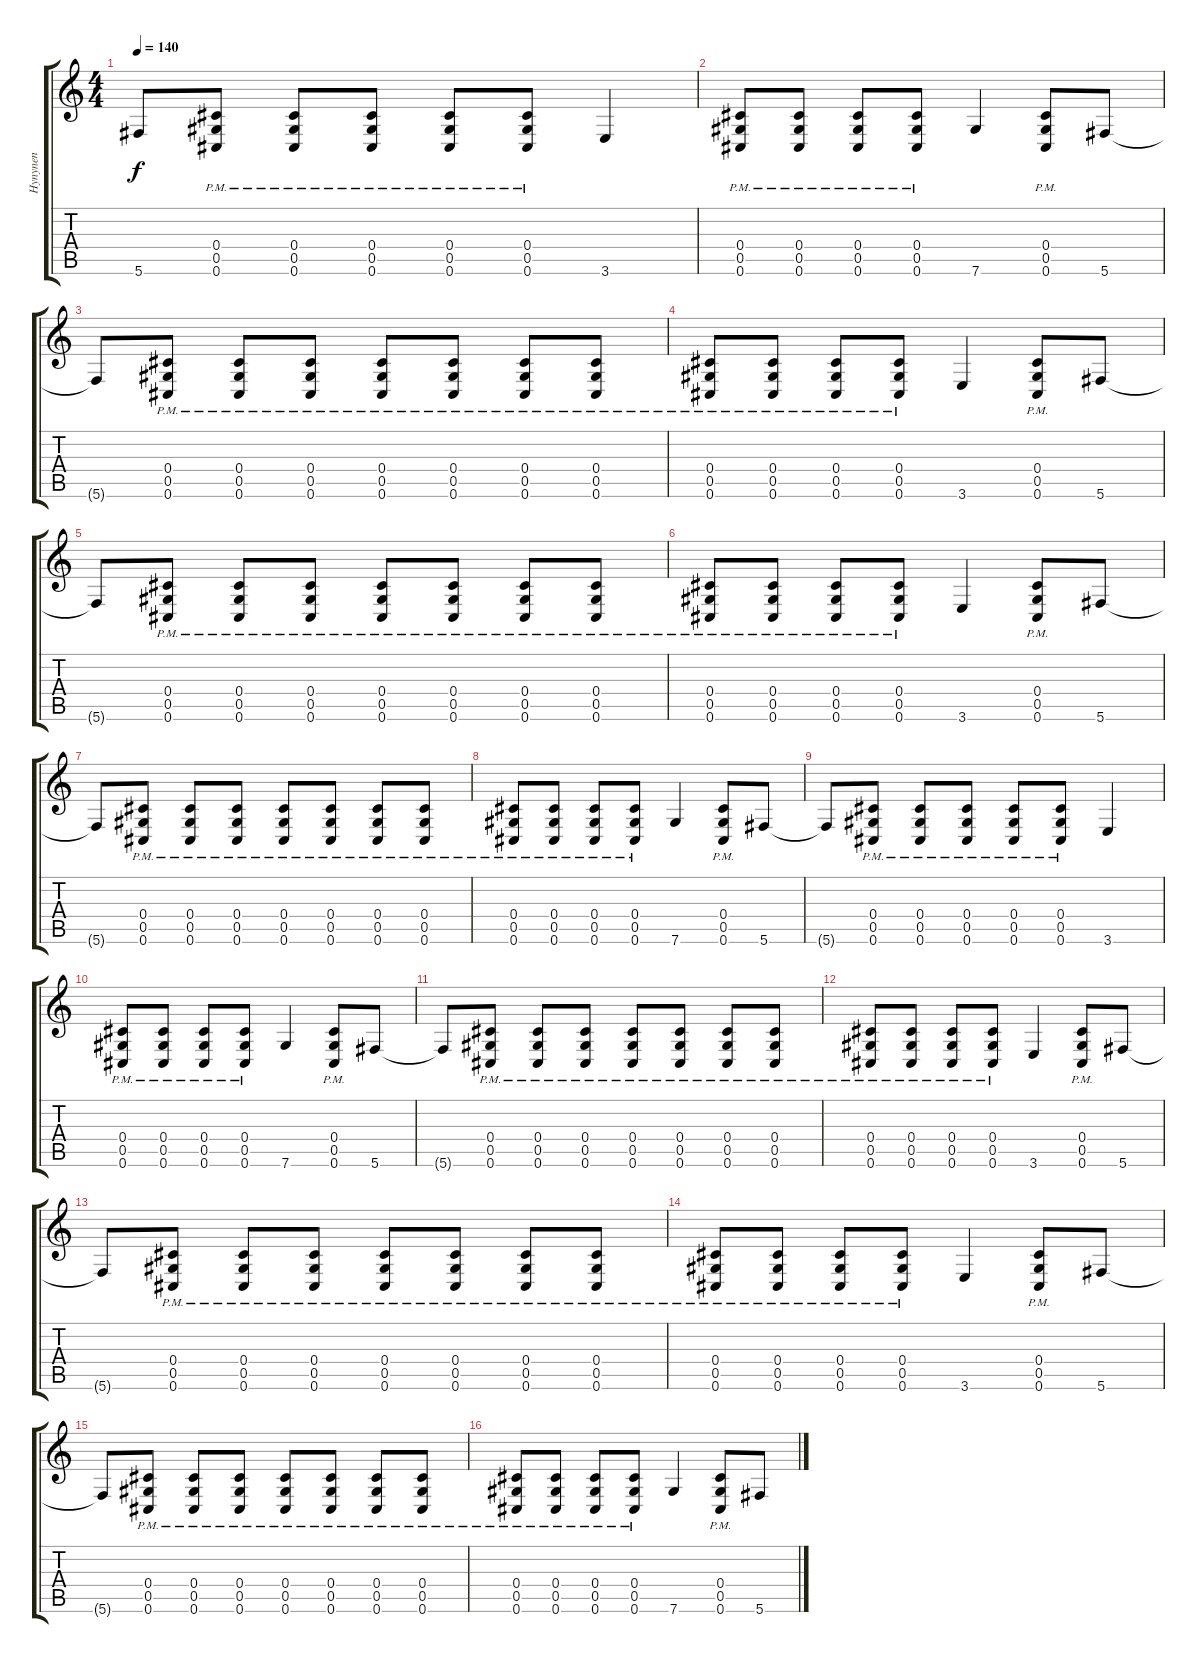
\track ("Hynynen" "Hynynen") {instrument distortionguitar}
\staff {score tabs}
\tuning (Eb4 Bb3 Gb3 Db3 Ab2 Db2) {hide}
\ts (4 4)
\tempo 140
\clef g2
\ks c
5.6{t}.8{dy f} (0.4{pm} 0.5{pm} 0.6{pm}).8 (0.4{pm} 0.5{pm} 0.6{pm}).8 (0.4{pm} 0.5{pm} 0.6{pm}).8 (0.4{pm} 0.5{pm} 0.6{pm}).8 (0.4{pm} 0.5{pm} 0.6{pm}).8 3.6.4 |
(0.4{pm} 0.5{pm} 0.6{pm}).8 (0.4{pm} 0.5{pm} 0.6{pm}).8 (0.4{pm} 0.5{pm} 0.6{pm}).8 (0.4{pm} 0.5{pm} 0.6{pm}).8 7.6.4 (0.4{pm} 0.5{pm} 0.6{pm}).8 5.6.8 |
5.6{t}.8 (0.4{pm} 0.5{pm} 0.6{pm}).8 (0.4{pm} 0.5{pm} 0.6{pm}).8 (0.4{pm} 0.5{pm} 0.6{pm}).8 (0.4{pm} 0.5{pm} 0.6{pm}).8 (0.4{pm} 0.5{pm} 0.6{pm}).8 (0.4{pm} 0.5{pm} 0.6{pm}).8 (0.4{pm} 0.5{pm} 0.6{pm}).8 |
(0.4{pm} 0.5{pm} 0.6{pm}).8 (0.4{pm} 0.5{pm} 0.6{pm}).8 (0.4{pm} 0.5{pm} 0.6{pm}).8 (0.4{pm} 0.5{pm} 0.6{pm}).8 3.6.4 (0.4{pm} 0.5{pm} 0.6{pm}).8 5.6.8 |
5.6{t}.8 (0.4{pm} 0.5{pm} 0.6{pm}).8 (0.4{pm} 0.5{pm} 0.6{pm}).8 (0.4{pm} 0.5{pm} 0.6{pm}).8 (0.4{pm} 0.5{pm} 0.6{pm}).8 (0.4{pm} 0.5{pm} 0.6{pm}).8 (0.4{pm} 0.5{pm} 0.6{pm}).8 (0.4{pm} 0.5{pm} 0.6{pm}).8 |
(0.4{pm} 0.5{pm} 0.6{pm}).8 (0.4{pm} 0.5{pm} 0.6{pm}).8 (0.4{pm} 0.5{pm} 0.6{pm}).8 (0.4{pm} 0.5{pm} 0.6{pm}).8 3.6.4 (0.4{pm} 0.5{pm} 0.6{pm}).8 5.6.8 |
5.6{t}.8 (0.4{pm} 0.5{pm} 0.6{pm}).8 (0.4{pm} 0.5{pm} 0.6{pm}).8 (0.4{pm} 0.5{pm} 0.6{pm}).8 (0.4{pm} 0.5{pm} 0.6{pm}).8 (0.4{pm} 0.5{pm} 0.6{pm}).8 (0.4{pm} 0.5{pm} 0.6{pm}).8 (0.4{pm} 0.5{pm} 0.6{pm}).8 |
(0.4{pm} 0.5{pm} 0.6{pm}).8 (0.4{pm} 0.5{pm} 0.6{pm}).8 (0.4{pm} 0.5{pm} 0.6{pm}).8 (0.4{pm} 0.5{pm} 0.6{pm}).8 7.6.4 (0.4{pm} 0.5{pm} 0.6{pm}).8 5.6.8 |
5.6{t}.8 (0.4{pm} 0.5{pm} 0.6{pm}).8 (0.4{pm} 0.5{pm} 0.6{pm}).8 (0.4{pm} 0.5{pm} 0.6{pm}).8 (0.4{pm} 0.5{pm} 0.6{pm}).8 (0.4{pm} 0.5{pm} 0.6{pm}).8 3.6.4 |
(0.4{pm} 0.5{pm} 0.6{pm}).8{volume 10} (0.4{pm} 0.5{pm} 0.6{pm}).8 (0.4{pm} 0.5{pm} 0.6{pm}).8 (0.4{pm} 0.5{pm} 0.6{pm}).8 7.6.4 (0.4{pm} 0.5{pm} 0.6{pm}).8 5.6.8 |
5.6{t}.8 (0.4{pm} 0.5{pm} 0.6{pm}).8 (0.4{pm} 0.5{pm} 0.6{pm}).8 (0.4{pm} 0.5{pm} 0.6{pm}).8 (0.4{pm} 0.5{pm} 0.6{pm}).8 (0.4{pm} 0.5{pm} 0.6{pm}).8 (0.4{pm} 0.5{pm} 0.6{pm}).8 (0.4{pm} 0.5{pm} 0.6{pm}).8 |
(0.4{pm} 0.5{pm} 0.6{pm}).8 (0.4{pm} 0.5{pm} 0.6{pm}).8 (0.4{pm} 0.5{pm} 0.6{pm}).8 (0.4{pm} 0.5{pm} 0.6{pm}).8 3.6.4 (0.4{pm} 0.5{pm} 0.6{pm}).8 5.6.8 |
5.6{t}.8 (0.4{pm} 0.5{pm} 0.6{pm}).8 (0.4{pm} 0.5{pm} 0.6{pm}).8 (0.4{pm} 0.5{pm} 0.6{pm}).8 (0.4{pm} 0.5{pm} 0.6{pm}).8 (0.4{pm} 0.5{pm} 0.6{pm}).8 (0.4{pm} 0.5{pm} 0.6{pm}).8 (0.4{pm} 0.5{pm} 0.6{pm}).8 |
(0.4{pm} 0.5{pm} 0.6{pm}).8{volume 8} (0.4{pm} 0.5{pm} 0.6{pm}).8 (0.4{pm} 0.5{pm} 0.6{pm}).8 (0.4{pm} 0.5{pm} 0.6{pm}).8 3.6.4 (0.4{pm} 0.5{pm} 0.6{pm}).8 5.6.8 |
5.6{t}.8 (0.4{pm} 0.5{pm} 0.6{pm}).8 (0.4{pm} 0.5{pm} 0.6{pm}).8 (0.4{pm} 0.5{pm} 0.6{pm}).8 (0.4{pm} 0.5{pm} 0.6{pm}).8 (0.4{pm} 0.5{pm} 0.6{pm}).8 (0.4{pm} 0.5{pm} 0.6{pm}).8 (0.4{pm} 0.5{pm} 0.6{pm}).8 |
(0.4{pm} 0.5{pm} 0.6{pm}).8 (0.4{pm} 0.5{pm} 0.6{pm}).8 (0.4{pm} 0.5{pm} 0.6{pm}).8 (0.4{pm} 0.5{pm} 0.6{pm}).8 7.6.4 (0.4{pm} 0.5{pm} 0.6{pm}).8 5.6.8
